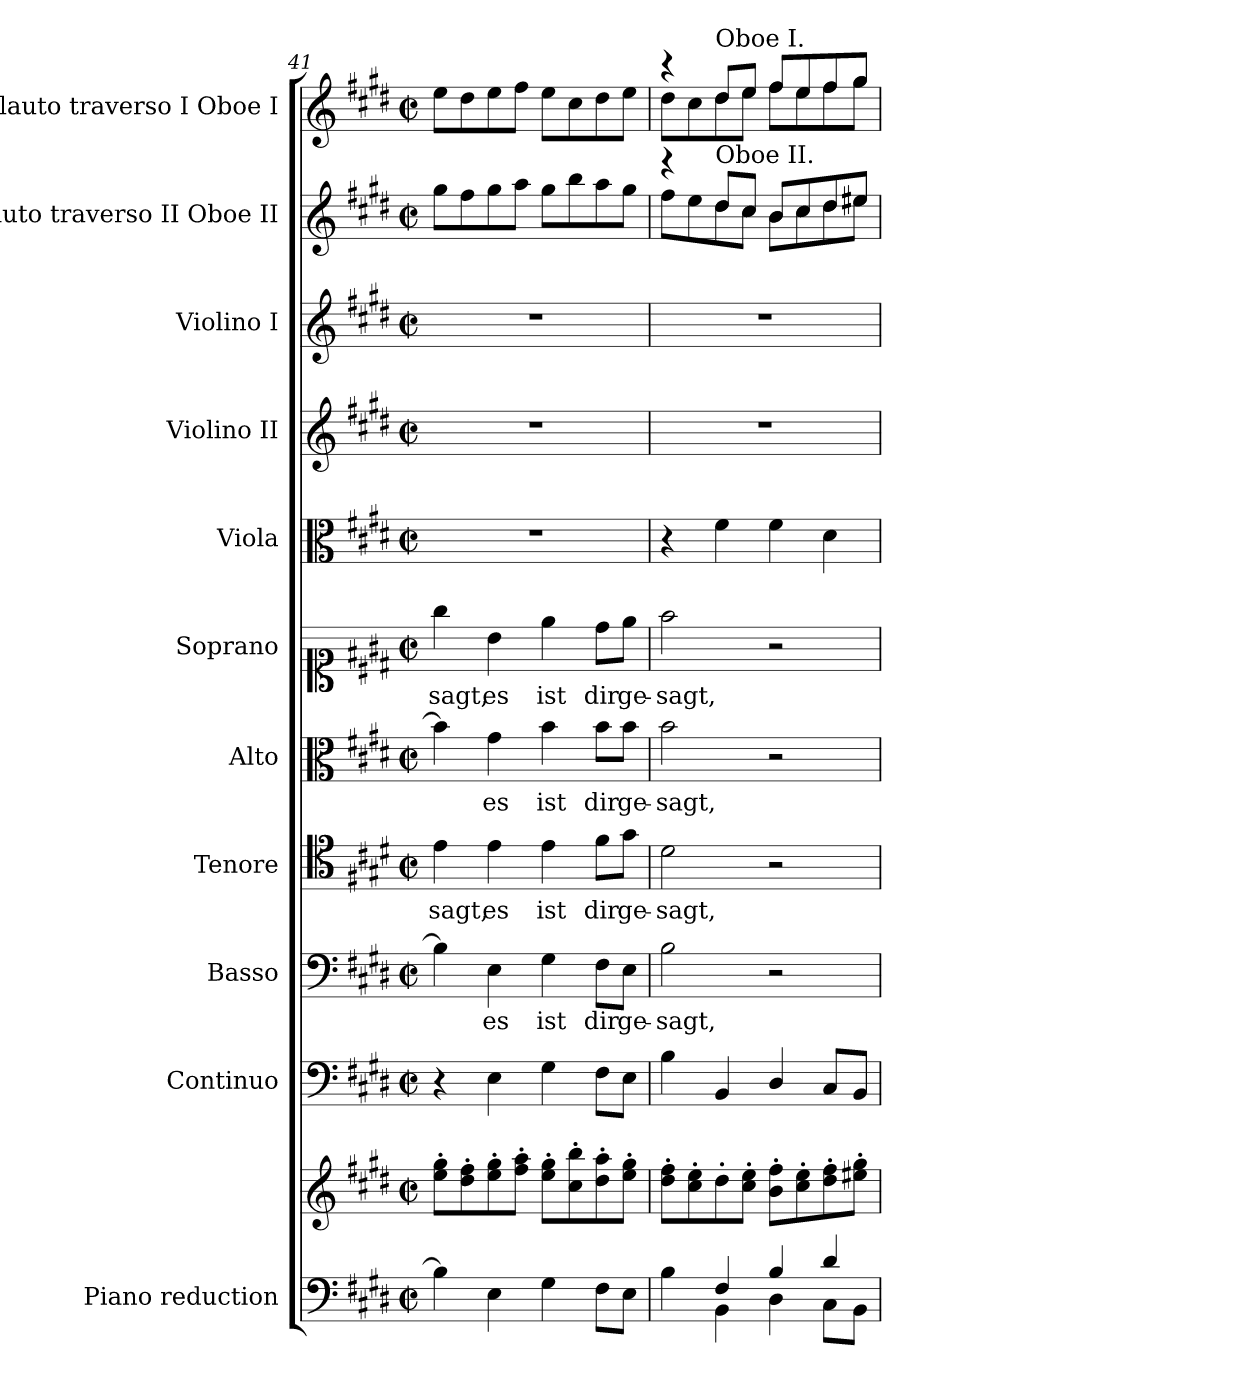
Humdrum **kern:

**kern	**kern	**kern	**kern	**text	**kern	**text	**kern	**text	**kern	**text	**kern	**kern	**kern	**kern	**kern
*part11	*part11	*part10	*part9	*part9	*part8	*part8	*part7	*part7	*part6	*part6	*part5	*part4	*part3	*part2	*part1
*staff12	*staff11	*staff10	*staff9	*staff9	*staff8	*staff8	*staff7	*staff7	*staff6	*staff6	*staff5	*staff4	*staff3	*staff2	*staff1
*I"Piano reduction	*	*I"Continuo	*I"Basso	*	*I"Tenore	*	*I"Alto	*	*I"Soprano	*	*I"Viola	*I"Violino II	*I"Violino I	*I"Flauto traverso II Oboe II	*I"Flauto traverso I Oboe I
*I'Pno	*	*	*	*	*	*	*	*	*	*	*	*	*	*I'Ob	*I'Ob
*clefF4	*clefG2	*clefF4	*clefF4	*	*clefC4	*	*clefC3	*	*clefC1	*	*clefC3	*clefG2	*clefG2	*clefG2	*clefG2
*k[f#c#g#d#]	*k[f#c#g#d#]	*k[f#c#g#d#]	*k[f#c#g#d#]	*	*k[f#c#g#d#]	*	*k[f#c#g#d#]	*	*k[f#c#g#d#]	*	*k[f#c#g#d#]	*k[f#c#g#d#]	*k[f#c#g#d#]	*k[f#c#g#d#]	*k[f#c#g#d#]
*M2/2	*M2/2	*M2/2	*M2/2	*	*M2/2	*	*M2/2	*	*M2/2	*	*M2/2	*M2/2	*M2/2	*M2/2	*M2/2
*met(c|)	*met(c|)	*met(c|)	*met(c|)	*	*met(c|)	*	*met(c|)	*	*met(c|)	*	*met(c|)	*met(c|)	*met(c|)	*met(c|)	*met(c|)
=41	=41	=41	=41	=41	=41	=41	=41	=41	=41	=41	=41	=41	=41	=41	=41
!	!	!	!	!	!	!LO:LY:b	!	!	!	!LO:LY:b	!	!	!	!	!
4B\]	8ee\' 8gg#\'L	4r	4B\]	.	4e\	sagt,	4b\]	.	4gg#\	sagt,	1r	1r	1r	8gg#\L	8ee\L
.	8dd#\' 8ff#\'	.	.	.	.	.	.	.	.	.	.	.	.	8ff#\	8dd#\
!	!	!	!	!LO:LY:b	!	!LO:LY:b	!	!LO:LY:b	!	!LO:LY:b	!	!	!	!	!
4E\	8ee\' 8gg#\'	4E\	4E\	es	4e\	es	4g#\	es	4b\	es	.	.	.	8gg#\	8ee\
.	8ff#\' 8aa\'J	.	.	.	.	.	.	.	.	.	.	.	.	8aa\J	8ff#\J
!	!	!	!	!LO:LY:b	!	!LO:LY:b	!	!LO:LY:b	!	!LO:LY:b	!	!	!	!	!
4G#\	8ee\' 8gg#\'L	4G#\	4G#\	ist	4e\	ist	4b\	ist	4ee\	ist	.	.	.	8gg#\L	8ee\L
.	8cc#\' 8bb\'	.	.	.	.	.	.	.	.	.	.	.	.	8bb\	8cc#\
!	!	!	!	!LO:LY:b	!	!LO:LY:b	!	!LO:LY:b	!	!LO:LY:b	!	!	!	!	!
8F#\L	8dd#\' 8aa\'	8F#\L	8F#\L	dir	8f#\L	dir	8b\L	dir	8dd#\L	dir	.	.	.	8aa\	8dd#\
!	!	!	!	!LO:LY:b	!	!LO:LY:b	!	!LO:LY:b	!	!LO:LY:b	!	!	!	!	!
8E\J	8ee\' 8gg#\'J	8E\J	8E\J	ge-	8g#\J	ge-	8b\J	ge-	8ee\J	ge-	.	.	.	8gg#\J	8ee\J
=42	=42	=42	=42	=42	=42	=42	=42	=42	=42	=42	=42	=42	=42	=42	=42
*^	*	*	*	*	*	*	*	*	*	*	*	*	*	*	*
!	!	!	!	!	!LO:LY:b	!	!LO:LY:b	!	!LO:LY:b	!	!LO:LY:b	!	!	!	!	!
*	*	*	*	*	*	*	*	*	*	*	*	*	*	*	*^	*^
4ryy	4B\	8dd#\' 8ff#\'L	4B\	2B\	sagt,	2d#\	sagt,	2b\	sagt,	2ff#\	sagt,	4r	1r	1r	4r	8ff#\L	4r	8dd#\L
.	.	8cc#\' 8ee\'	.	.	.	.	.	.	.	.	.	.	.	.	.	8ee\	.	8cc#\
!	!	!	!	!	!	!	!	!	!	!	!	!	!	!	!	!	!LO:TX:a:t=Oboe I.	!
!	!	!	!	!	!	!	!	!	!	!	!	!	!	!	!LO:TX:a:t=Oboe II.	!	!	!
4F#/	4BB\	8dd#'\	4BB/	.	.	.	.	.	.	.	.	4f#\	.	.	8dd#/L	8dd#\	8dd#/L	8dd#\
.	.	8cc#\' 8ee\'J	.	.	.	.	.	.	.	.	.	.	.	.	8cc#/J	8cc#\J	8ee/J	8ee\J
4B/	4D#\	8b\' 8ff#\'L	4D#/	2r	.	2r	.	2r	.	2r	.	4f#\	.	.	8b/L	8b\L	8ff#/L	8ff#\L
.	.	8cc#\' 8ee\'	.	.	.	.	.	.	.	.	.	.	.	.	8cc#/	8cc#\	8ee/	8ee\
4d#/	8C#\L	8dd#\' 8ff#\'	8C#/L	.	.	.	.	.	.	.	.	4d#\	.	.	8dd#/	8dd#\	8ff#/	8ff#\
.	8BB\J	8ee#X\' 8gg#\'J	8BB/J	.	.	.	.	.	.	.	.	.	.	.	8ee#X/J	8ee#\J	8gg#/J	8gg#\J
*	*	*	*	*	*	*	*	*	*	*	*	*	*	*	*v	*v	*	*
*v	*v	*	*	*	*	*	*	*	*	*	*	*	*	*	*	*v	*v
=	=	=	=	=	=	=	=	=	=	=	=	=	=	=	=
*-	*-	*-	*-	*-	*-	*-	*-	*-	*-	*-	*-	*-	*-	*-	*-
